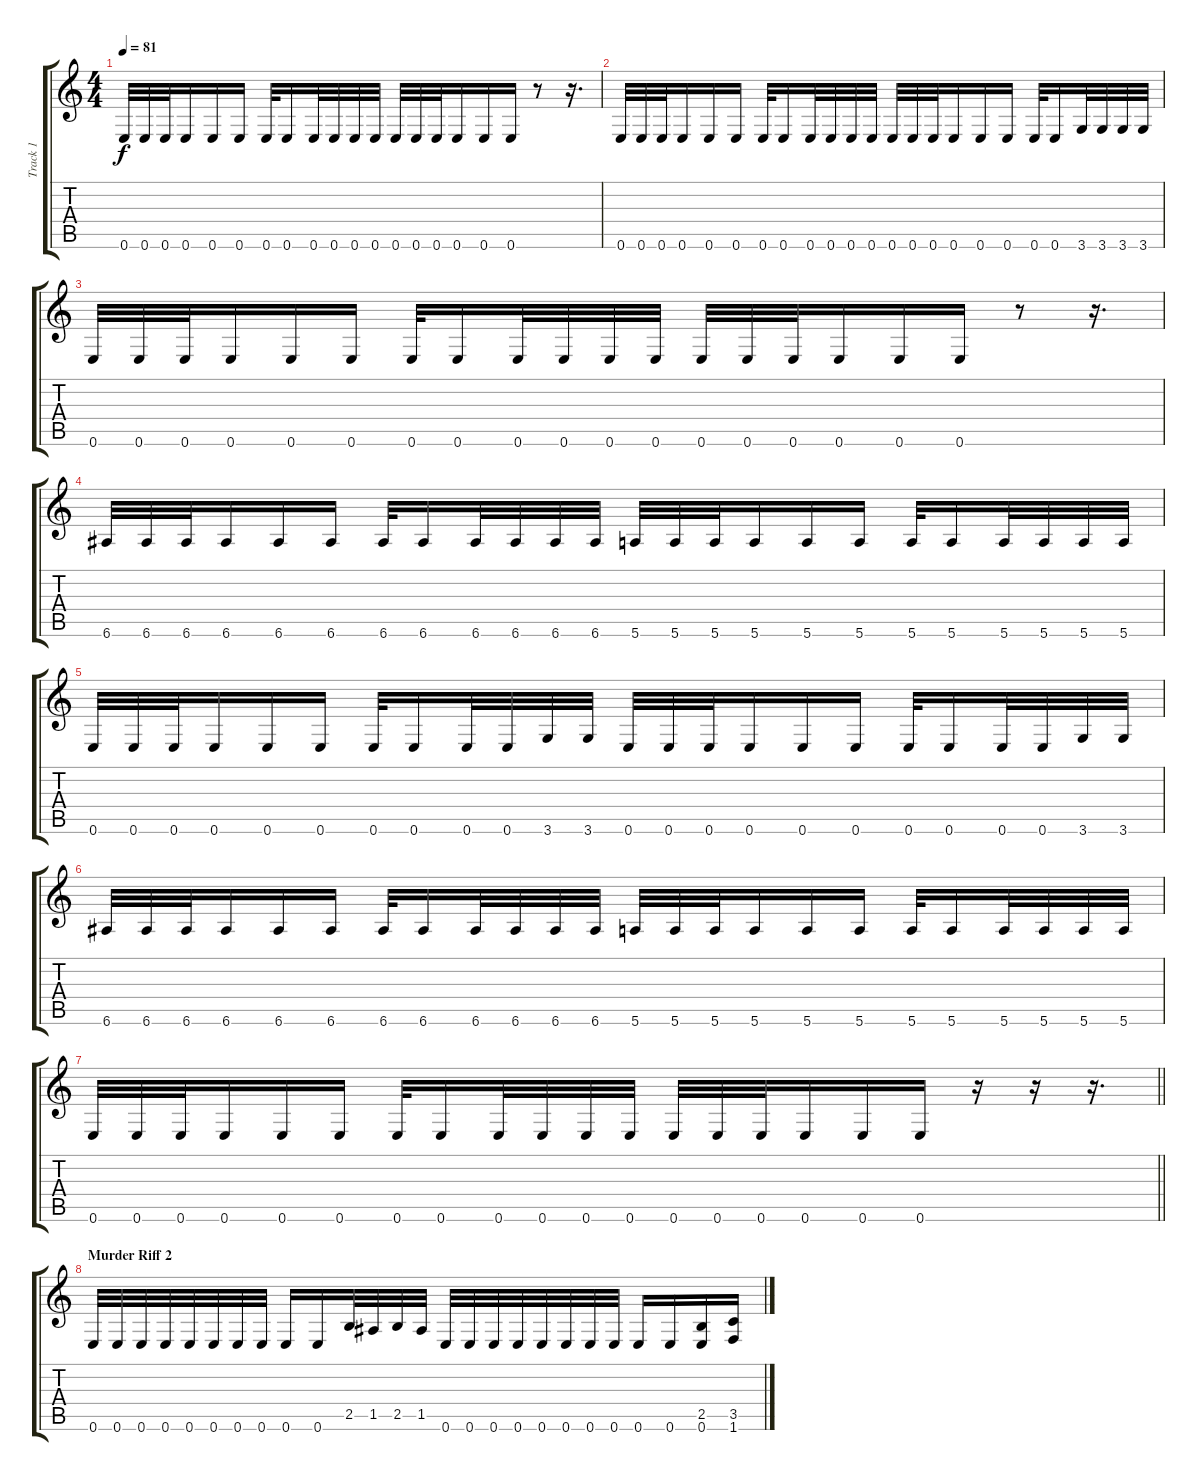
\track ("Track 1" "Track 1") {instrument acousticguitarsteel}
\staff {score tabs}
\tuning (E4 B3 G3 D3 A2 E2) {hide}
\ts (4 4)
\tempo 81
\clef g2
\ks c
0.6.32{dy f} 0.6.32 0.6.32 0.6.16 0.6.16 0.6.16 0.6.32 0.6.16 0.6.32 0.6.32 0.6.32 0.6.32 0.6.32 0.6.32 0.6.32 0.6.16 0.6.16 0.6.16 r.8 r.16{d} |
0.6.32 0.6.32 0.6.32 0.6.16 0.6.16 0.6.16 0.6.32 0.6.16 0.6.32 0.6.32 0.6.32 0.6.32 0.6.32 0.6.32 0.6.32 0.6.16 0.6.16 0.6.16 0.6.32 0.6.16 3.6.32 3.6.32 3.6.32 3.6.32 |
0.6.32 0.6.32 0.6.32 0.6.16 0.6.16 0.6.16 0.6.32 0.6.16 0.6.32 0.6.32 0.6.32 0.6.32 0.6.32 0.6.32 0.6.32 0.6.16 0.6.16 0.6.16 r.8 r.16{d} |
6.6.32 6.6.32 6.6.32 6.6.16 6.6.16 6.6.16 6.6.32 6.6.16 6.6.32 6.6.32 6.6.32 6.6.32 5.6.32 5.6.32 5.6.32 5.6.16 5.6.16 5.6.16 5.6.32 5.6.16 5.6.32 5.6.32 5.6.32 5.6.32 |
0.6.32 0.6.32 0.6.32 0.6.16 0.6.16 0.6.16 0.6.32 0.6.16 0.6.32 0.6.32 3.6.32 3.6.32 0.6.32 0.6.32 0.6.32 0.6.16 0.6.16 0.6.16 0.6.32 0.6.16 0.6.32 0.6.32 3.6.32 3.6.32 |
6.6.32 6.6.32 6.6.32 6.6.16 6.6.16 6.6.16 6.6.32 6.6.16 6.6.32 6.6.32 6.6.32 6.6.32 5.6.32 5.6.32 5.6.32 5.6.16 5.6.16 5.6.16 5.6.32 5.6.16 5.6.32 5.6.32 5.6.32 5.6.32 |
\barLineRight lightlight
0.6.32 0.6.32 0.6.32 0.6.16 0.6.16 0.6.16 0.6.32 0.6.16 0.6.32 0.6.32 0.6.32 0.6.32 0.6.32 0.6.32 0.6.32 0.6.16 0.6.16 0.6.16 r.16 r.16 r.16{d} |
\section ("" "Murder Riff 2")
0.6.32 0.6.32 0.6.32 0.6.32 0.6.32 0.6.32 0.6.32 0.6.32 0.6.16 0.6.16 2.5.32 1.5.32 2.5.32 1.5.32 0.6.32 0.6.32 0.6.32 0.6.32 0.6.32 0.6.32 0.6.32 0.6.32 0.6.16 0.6.16 (2.5 0.6).16 (3.5 1.6).16
